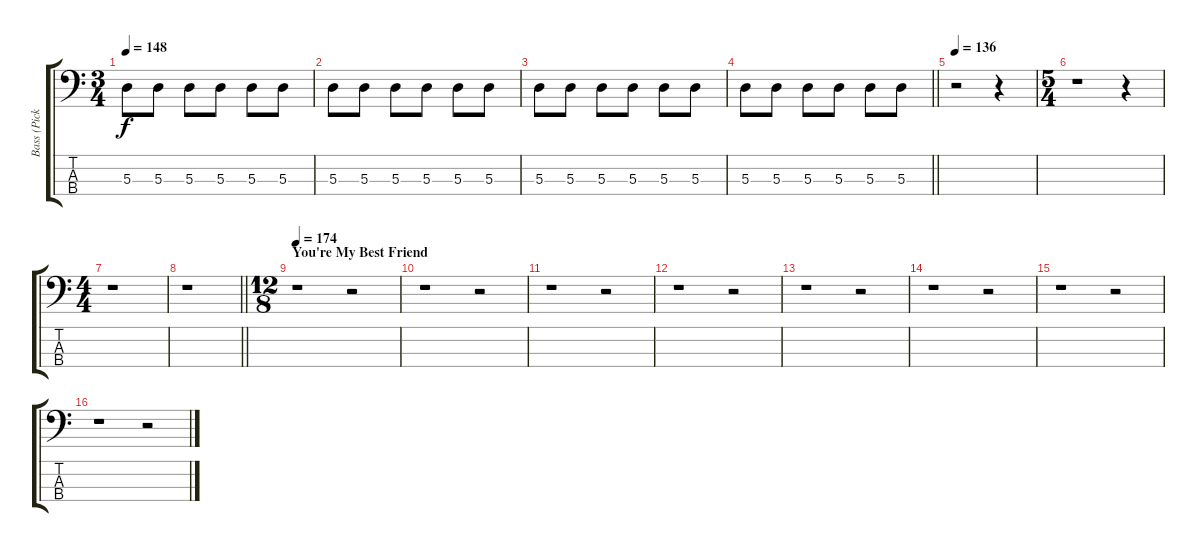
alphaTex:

\track ("Bass (Pick)" "Bass (Pick") {instrument electricbasspick}
\staff {score tabs}
\tuning (G2 D2 A1 E1) {hide}
\ts (3 4)
\tempo 148
\clef f4
\ks c
5.3.8{dy f} 5.3.8 5.3.8 5.3.8 5.3.8 5.3.8 |
5.3.8 5.3.8 5.3.8 5.3.8 5.3.8 5.3.8 |
5.3.8 5.3.8 5.3.8 5.3.8 5.3.8 5.3.8 |
\barLineRight lightlight
5.3.8 5.3.8 5.3.8 5.3.8 5.3.8 5.3.8 |
\tempo 136
r.2 r.4 |
\ts (5 4)
r.1 r.4 |
\ts (4 4)
r.1 |
\barLineRight lightlight
r.1 |
\ts (12 8)
\section ("" "You're My Best Friend")
\tempo 174
r.1 r.2 |
r.1 r.2 |
r.1 r.2 |
r.1 r.2 |
r.1 r.2 |
r.1 r.2 |
r.1 r.2 |
r.1 r.2
